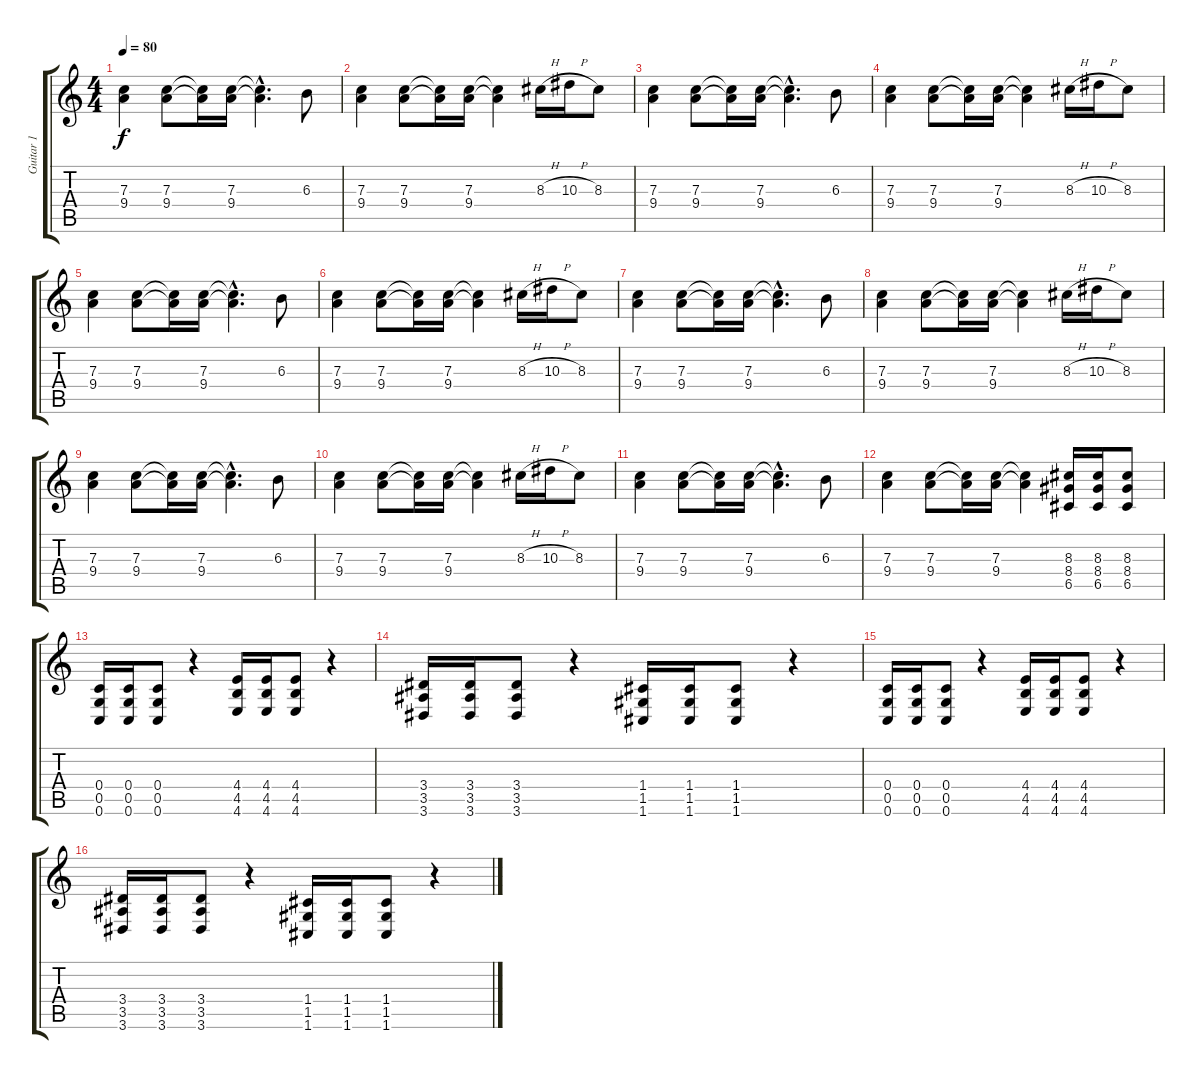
\track ("Guitar 1" "Guitar 1") {instrument electricguitarclean}
\staff {score tabs}
\tuning (D4 A3 F3 C3 G2 C2) {hide}
\ts (4 4)
\tempo 80
\clef g2
\ks c
(7.3 9.4).4{dy f instrument electricguitarclean} (7.3 9.4).8 (7.3{t} 9.4{t}).16 (7.3 9.4).16 (7.3{hac t} 9.4{hac t}).4{d} 6.3.8 |
(7.3 9.4).4 (7.3 9.4).8 (7.3{t} 9.4{t}).16 (7.3 9.4).16 (7.3{t} 9.4{t}).4 8.3{h}.16 10.3{h}.16 8.3.8 |
(7.3 9.4).4 (7.3 9.4).8 (7.3{t} 9.4{t}).16 (7.3 9.4).16 (7.3{hac t} 9.4{hac t}).4{d} 6.3.8 |
(7.3 9.4).4 (7.3 9.4).8 (7.3{t} 9.4{t}).16 (7.3 9.4).16 (7.3{t} 9.4{t}).4 8.3{h}.16 10.3{h}.16 8.3.8 |
(7.3 9.4).4 (7.3 9.4).8 (7.3{t} 9.4{t}).16 (7.3 9.4).16 (7.3{hac t} 9.4{hac t}).4{d} 6.3.8 |
(7.3 9.4).4 (7.3 9.4).8 (7.3{t} 9.4{t}).16 (7.3 9.4).16 (7.3{t} 9.4{t}).4 8.3{h}.16 10.3{h}.16 8.3.8 |
(7.3 9.4).4 (7.3 9.4).8 (7.3{t} 9.4{t}).16 (7.3 9.4).16 (7.3{hac t} 9.4{hac t}).4{d} 6.3.8 |
(7.3 9.4).4 (7.3 9.4).8 (7.3{t} 9.4{t}).16 (7.3 9.4).16 (7.3{t} 9.4{t}).4 8.3{h}.16 10.3{h}.16 8.3.8 |
(7.3 9.4).4{volume 14 instrument distortionguitar} (7.3 9.4).8 (7.3{t} 9.4{t}).16 (7.3 9.4).16 (7.3{hac t} 9.4{hac t}).4{d} 6.3.8 |
(7.3 9.4).4 (7.3 9.4).8 (7.3{t} 9.4{t}).16 (7.3 9.4).16 (7.3{t} 9.4{t}).4 8.3{h}.16 10.3{h}.16 8.3.8 |
(7.3 9.4).4{volume 14 instrument distortionguitar} (7.3 9.4).8 (7.3{t} 9.4{t}).16 (7.3 9.4).16 (7.3{hac t} 9.4{hac t}).4{d} 6.3.8 |
(7.3 9.4).4 (7.3 9.4).8 (7.3{t} 9.4{t}).16 (7.3 9.4).16 (7.3{t} 9.4{t}).4 (8.3 8.4 6.5).16 (8.3 8.4 6.5).16 (8.3 8.4 6.5).8 |
(0.4 0.5 0.6).16{volume 12 balance 0 instrument distortionguitar} (0.4 0.5 0.6).16 (0.4 0.5 0.6).8 r.4 (4.4 4.5 4.6).16 (4.4 4.5 4.6).16 (4.4 4.5 4.6).8 r.4 |
(3.4 3.5 3.6).16 (3.4 3.5 3.6).16 (3.4 3.5 3.6).8 r.4 (1.4 1.5 1.6).16 (1.4 1.5 1.6).16 (1.4 1.5 1.6).8 r.4 |
(0.4 0.5 0.6).16{volume 12 balance 0 instrument distortionguitar} (0.4 0.5 0.6).16 (0.4 0.5 0.6).8 r.4 (4.4 4.5 4.6).16 (4.4 4.5 4.6).16 (4.4 4.5 4.6).8 r.4 |
(3.4 3.5 3.6).16 (3.4 3.5 3.6).16 (3.4 3.5 3.6).8 r.4 (1.4 1.5 1.6).16 (1.4 1.5 1.6).16 (1.4 1.5 1.6).8 r.4
